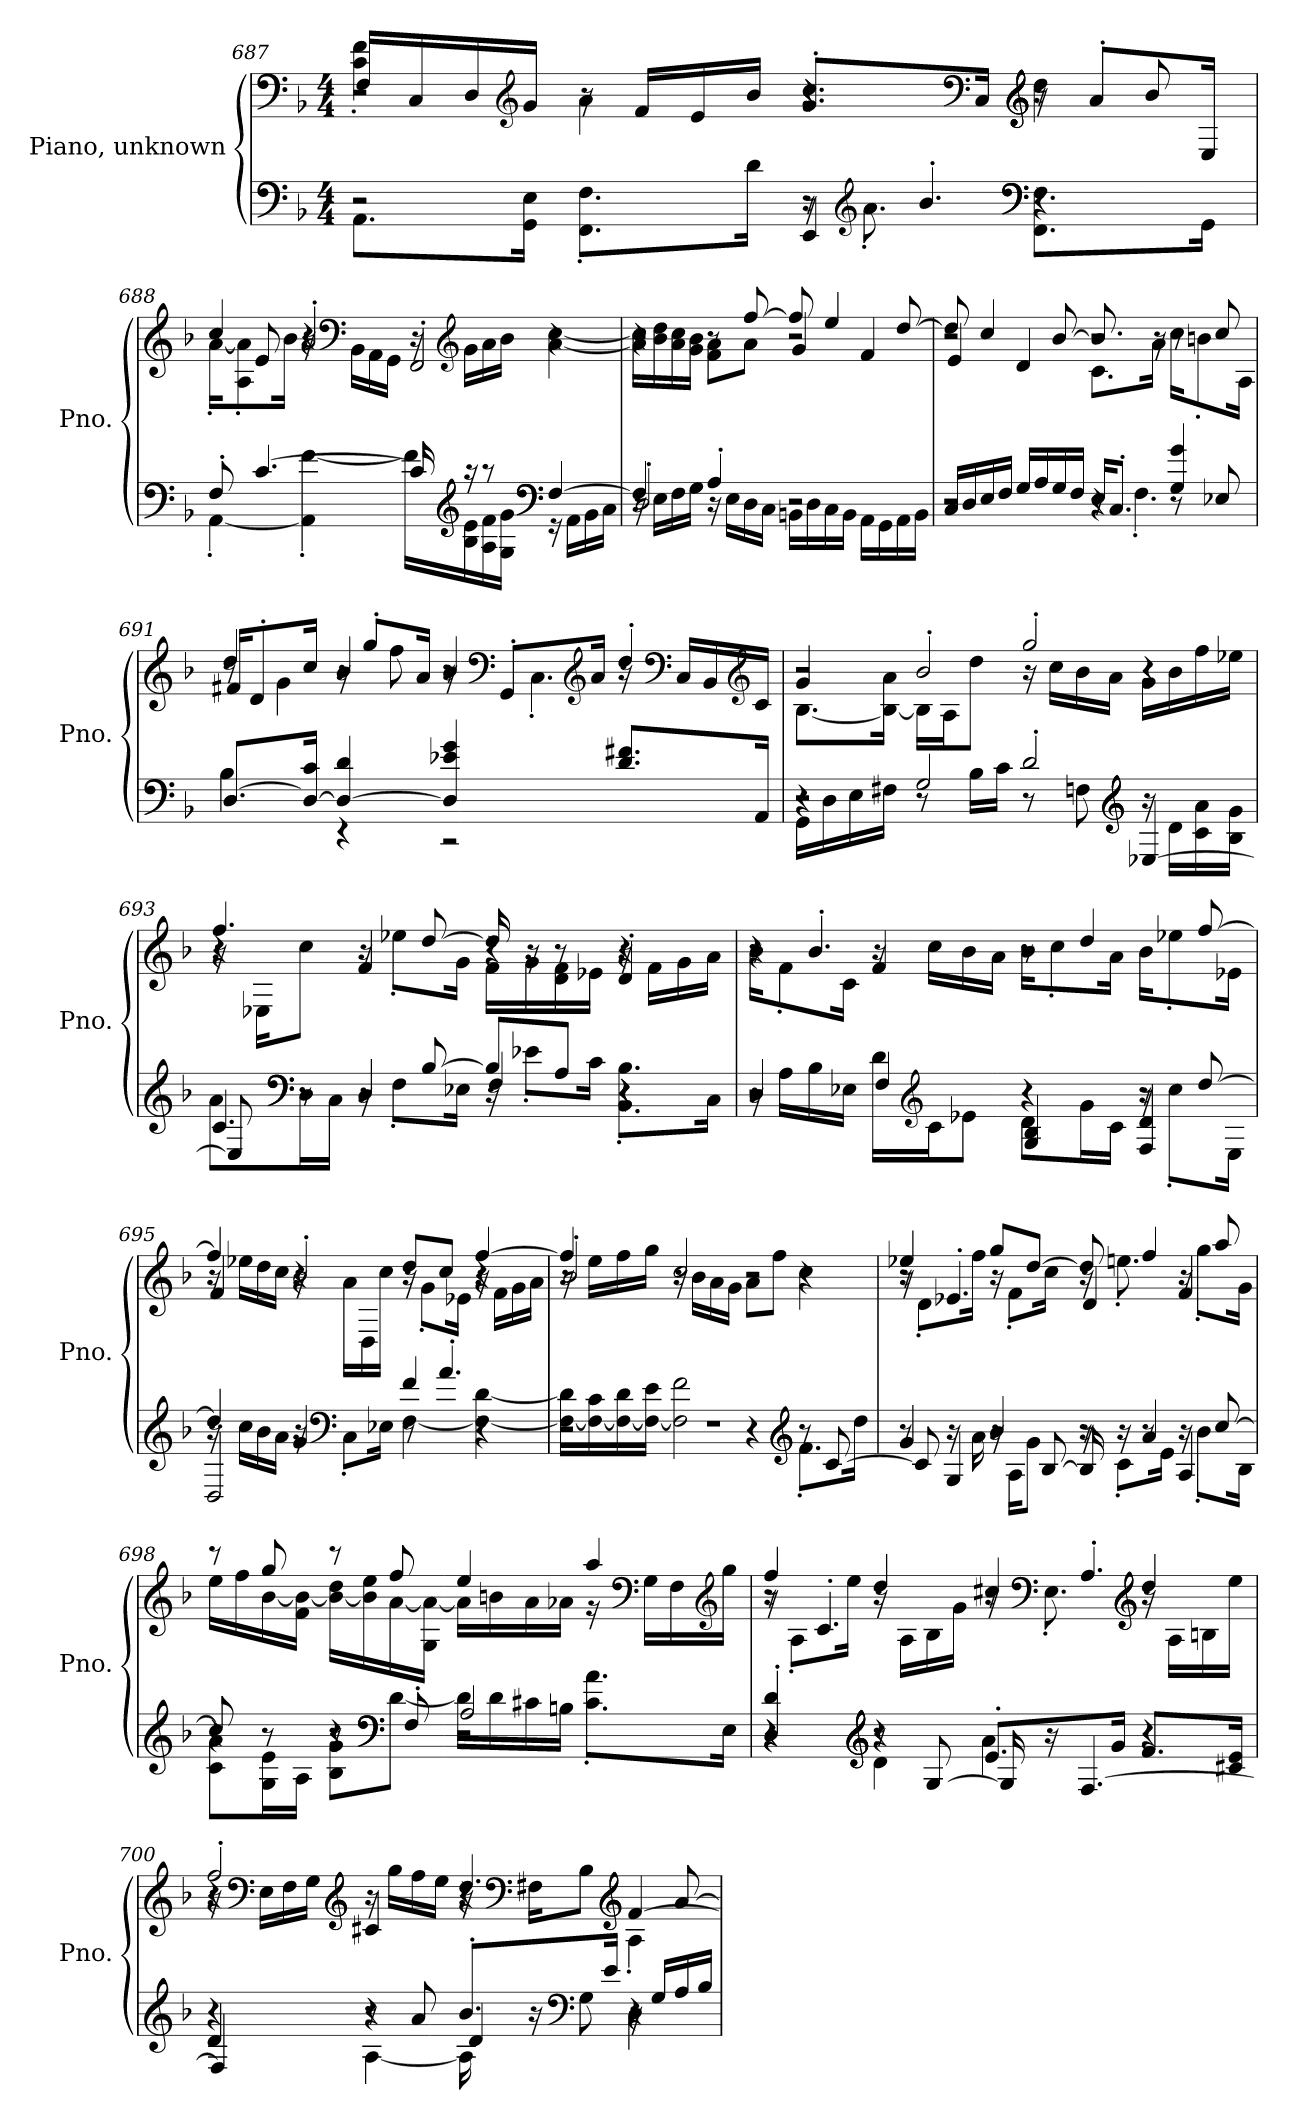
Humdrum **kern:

**kern	**kern
*part1	*part1
*staff2	*staff1
*I"Piano, unknown	*
*I'Pno.	*
*clefF4	*clefF4
*k[b-]	*k[b-]
*M4/4	*M4/4
=687	=687
*^	*^
*	*^	*	*^
2r	8.AA\L	2r	2r	4c\' 4f\'	16F/LL
.	.	.	.	.	16C/
.	.	.	.	.	16D/
*	*	*	*clefG2	*	*
.	16GG\ 16E\Jk	.	.	.	16g/JJ
.	8.FF\' 8.F\'L	.	.	4a\	16r
.	.	.	.	.	16f/LL
.	.	.	.	.	16e/
.	16d\Jk	.	.	.	16b-/JJ
8r	16r	4EE/	4r	4r	8.g/' 8.cc/'L
*clefG2	*	*	*	*	*
.	8.a'\	.	.	.	.
4.b-'/	.	.	.	.	.
*	*	*	*clefF4	*	*
.	.	.	.	.	16C/Jk
*clefF4	*	*	*clefG2	*	*
.	8.FF\ 8.F\L	4r	8r	4dd\	16r
.	.	.	.	.	8a'/L
.	.	.	8b-/	.	.
.	16GG\Jk	.	.	.	16E/Jk
*	*v	*v	*	*	*
!!LO:LB:g=z	!!	!!
=688	=688	=688	=688	=688
8F'/	[4AA'\	4cc/	[16a'\KL	8r
.	.	.	8A\' 8a\]'	.
[4.c/	.	.	.	8e/
.	.	.	16b-\Jk	.
.	4AA\]' [4f\'	2a'/	16r	4r
*	*	*clefF4	*	*
.	.	.	16BB-\LL	.
.	.	.	16AA\	.
.	.	.	16GG\JJ	.
16c/]	16f\LL]	.	16r	2FF'/
*clefG2	*	*clefG2	*	*
16r	16B-\ 16e\	.	16g\LL	.
8r	16A\ 16f\	.	16a\	.
.	16G\ 16g\JJ	.	16b-\JJ	.
*clefF4	*	*	*	*
[4F/	16r	4r	[4a\ [4cc\	.
.	16AA\LL	.	.	.
.	16BB-\	.	.	.
.	16C\JJ	.	.	.
=689	=689	=689	=689	=689
*	*^	*	*	*
4F/]	16r	2D'/	4r	16a\] 16cc\]LL	2r
.	16E\LL	.	.	16b-\ 16dd\	.
.	16F\	.	.	16a\ 16cc\	.
.	16G\JJ	.	.	16g\ 16b-\JJ	.
4A'/	16r	.	8r	8f\ 8a\L	.
.	16E\LL	.	.	.	.
.	16D\	.	[8ff/	8a\J	.
.	16C\JJ	.	.	.	.
2r	16BBn\LL	2r	8ff/]	2r	4g/
.	16D\	.	.	.	.
.	16C\	.	4ee/	.	.
.	16BB\JJ	.	.	.	.
.	16AA\LL	.	.	.	4f/
.	16GG\	.	.	.	.
.	16AA\	.	[8dd/	.	.
.	16BB\JJ	.	.	.	.
!!LO:LB:g=z	!!	!!
=690	=690	=690	=690	=690	=690
2r	2r	16C/LL	8dd/]	2r	4e/
.	.	16D/	.	.	.
.	.	16E/	4cc/	.	.
.	.	16F/JJ	.	.	.
.	.	16G/LL	.	.	4d/
.	.	16A/	.	.	.
.	.	16G/	[8b-/	.	.
.	.	16F/JJ	.	.	.
4r	8r	16E/KL	8.b-/]	8.c\L	2r
.	.	8.C'/J	.	.	.
.	4.F'\	.	.	.	.
.	.	.	16r	16a\Jk	.
4G/ 4g/	.	8r	8r	16cc\KL	.
.	.	.	.	8bn'\	.
.	.	8E-X/	8cc/	.	.
.	.	.	.	16A\Jk	.
*	*v	*v	*	*	*
=691	=691	=691	=691	=691
[8.D/L	4B-\	4dd/	8r	16f#X/KL
.	.	.	.	8d'/
.	.	.	4g\	.
16D/_ 16c/Jk	.	.	.	16cc/Jk
4D/_ 4d/	4r	4b-/	.	16r
.	.	.	.	8gg'/L
.	.	.	8ff\	.
.	.	.	.	16a/Jk
4D/] 4e-X/ 4g/	2r	4b-/	8r	16r
*	*	*clefF4	*	*
.	.	.	.	8GG'/L
.	.	.	4.C'\	.
*	*	*clefG2	*	*
.	.	.	.	16a/Jk
8.d/ 8.f#X/L	.	4dd'/	.	16r
*	*	*clefF4	*	*
.	.	.	.	16C/LL
.	.	.	.	16BB-/
*	*	*clefG2	*	*
16AA/Jk	.	.	.	16c/JJ
!!LO:LB:g=z	!!	!!
=692	=692	=692	=692	=692
*	*^	*	*	*
2r	16GG\LL	4r	2r	[8.B-\L	4g/
.	16D\	.	.	.	.
.	16E\	.	.	.	.
.	16F#X\JJ	.	.	16B-\_ 16a\Jk	.
.	8r	2G/	.	16B-\LL]	2b-'/
.	.	.	.	16A\J	.
.	16B-\LL	.	.	8dd\J	.
.	16c\JJ	.	.	.	.
2d'/	8r	.	2gg'/	16r	.
.	.	.	.	16cc\LL	.
.	8Fn\	.	.	16b-\	.
.	.	.	.	16a\JJ	.
*clefG2	*	*	*	*	*
.	16r	[4E-X/	.	16g\LL	4r
.	16d\LL	.	.	16b-\	.
.	16c\ 16a\	.	.	16ff\	.
.	16B-\ 16g\JJ	.	.	16ee-X\JJ	.
=693	=693	=693	=693	=693	=693
4.c/	8a\L	8E-/]	4.ff/	16r	4r
.	.	.	.	16E-X\KL	.
*clefF4	*	*	*	*	*
.	16D\L	8r	.	8cc\J	.
.	16C\JJ	.	.	.	.
.	16r	4D/	.	16r	4f/
.	8F'\L	.	.	8ee-X'\L	.
[8B-/	.	.	[8dd/	.	.
.	16E-X\Jk	.	.	16g\Jk	.
8B-/L]	16r	4F/	16dd/]	16f\LL	4r
.	8e-X'\L	.	16r	16g\	.
8A/J	.	.	8r	16d\ 16f\	.
.	16c\Jk	.	.	16e-X\JJ	.
4r	8.BB-\' 8.B-\'L	4r	4r	16r	4d'/
.	.	.	.	16f\LL	.
.	.	.	.	16g\	.
.	16C\Jk	.	.	16a\JJ	.
!!LO:LB:g=z	!!	!!
=694	=694	=694	=694	=694	=694
2r	16r	4D/	8r	16b-\KL	4r
.	16A\LL	.	.	8f'\	.
.	16B-\	.	4.b-'/	.	.
.	16E-X\JJ	.	.	16c\Jk	.
.	16d\LL	4F/	.	16r	4f/
*clefG2	*	*	*	*	*
.	16c\J	.	.	16cc\LL	.
.	8e-X\J	.	.	16b-\	.
.	.	.	.	16a\JJ	.
4r	8d\L	4G/ 4B-/	8r	16b-\KL	2r
.	.	.	.	8cc'\	.
.	16g\L	.	4dd/	.	.
.	16c\JJ	.	.	16a\Jk	.
8r	16r	4F/ 4d/	.	16b-\KL	.
.	8cc'\L	.	.	8ee-X'\	.
[8dd/	.	.	[8ff/	.	.
.	16E-\Jk	.	.	16e-X\Jk	.
=695	=695	=695	=695	=695	=695
4dd/]	16r	2D'/	4ff/]	16r	4f/
.	16cc\LL	.	.	16ee-X\LL	.
.	16b-\	.	.	16dd\	.
.	16a\JJ	.	.	16cc\JJ	.
4g/	16r	.	4r	16r	2b-'/
*clefF4	*	*	*	*	*
.	8C'\L	.	.	16a\LL	.
.	.	.	.	16D\	.
.	16E-X\Jk	.	.	16cc\JJ	.
4f/	[4F\	8r	8dd/L	16r	.
.	.	.	.	8g'\L	.
.	.	4.a'/	8cc/J	.	.
.	.	.	.	16e-X\Jk	.
4r	4F\_ [4d\	.	[4ff/	16r	4r
.	.	.	.	16f\LL	.
.	.	.	.	16g\	.
.	.	.	.	16a\JJ	.
!!LO:LB:g=z	!!	!!
=696	=696	=696	=696	=696	=696
1r	16F\_ 16d\]LL	2r	4ff/]	16r	2b-'/
.	16F\_ 16c\	.	.	16ee\LL	.
.	16F\_ 16d\	.	.	16ff\	.
.	16F\_ 16e\JJ	.	.	16gg\JJ	.
.	2F\] 2f\	.	2cc/	16r	.
.	.	.	.	16b-\LL	.
.	.	.	.	16a\	.
.	.	.	.	16g\JJ	.
.	.	4r	.	8a\L	2r
.	.	.	.	8ff\J	.
*clefG2	*	*	*	*	*
.	8.f'\L	8r	4r	4cc\	.
.	.	[8c/	.	.	.
.	16dd\Jk	.	.	.	.
=697	=697	=697	=697	=697	=697
4g/	8r	8c/]	4ee-X/	16r	8r
.	.	.	.	8d'\L	.
.	16r	4G/	.	.	4.e-X'/
.	16a\	.	.	16ff\Jk	.
4b-/	16r	.	8gg/L	16r	.
.	16A\KL	.	.	8f'\L	.
.	8g\J	[8B-/	[8dd/J	.	.
.	.	.	.	16cc\Jk	.
8r	16r	16B-/]	8dd/]	16r	4d/
.	8c'\L	16r	.	8.een'\	.
4a/	.	8r	4ff/	.	.
.	16e\Jk	.	.	.	.
.	16r	4A/	.	16r	4f/
.	8b-'\L	.	.	8gg'\L	.
[8cc/	.	.	8aa/	.	.
.	16B-\Jk	.	.	16g\Jk	.
*	*	*	*	*v	*v
!!LO:PB:g=z
=698	=698	=698	=698	=698
8cc/]	8c\ 8a\L	4r	8r	16ee\LL
.	.	.	.	16ff\
8r	16G\ 16e\L	.	8gg/	[16b-\
.	16A\JJ	.	.	16f\ 16b-\_JJ
4r	8B-\ 8g\L	8r	8r	16b-\_ 16dd\LL
.	.	.	.	16b-\] 16ee\
*clefF4	*	*	*	*
.	[8d\J	8F'/	8ff/	[16a\
.	.	.	.	16G\ 16a\_JJ
2r	16d\LL]	2A/	4ee/	16a\LL]
.	16d\	.	.	16bn\
.	16c#X\	.	.	16a\
.	16Bn\JJ	.	.	16a-X\JJ
.	8.c#\' 8.a\'L	.	4aa/	16r
*	*	*	*clefF4	*
.	.	.	.	16G\LL
.	.	.	.	16F\
*	*	*	*clefG2	*
.	16E\Jk	.	.	16gg\JJ
!!LO:LB:g=z
=699	=699	=699	=699	=699
*	*	*	*	*^
4D/' 4d/'	4r	4r	4ff/	16r	8r
.	.	.	.	8A'\L	.
.	.	.	.	.	4.c'/
.	.	.	.	16ee\Jk	.
*clefG2	*	*	*	*	*
4r	4d\	8r	4dd/	16r	.
.	.	.	.	16A\LL	.
.	.	[8G/	.	16B-\	.
.	.	.	.	16g\JJ	.
8.e'/L	4a\	16G/]	4cc#X/	16r	8r
*	*	*	*clefF4	*	*
.	.	16r	.	8.E'\	.
.	.	[4.F/	.	.	4.A'/
16g/Jk	.	.	.	.	.
*	*	*	*clefG2	*	*
8.f/L	4r	.	4dd/	16r	.
.	.	.	.	16A\LL	.
.	.	.	.	16Bn\	.
16c#X/ 16e/Jk	.	.	.	16ee\JJ	.
!!LO:LB:g=z	!!	!!
=700	=700	=700	=700	=700	=700
4d/	4r	4F/]	2ff'/	16r	4r
*	*	*	*clefF4	*	*
.	.	.	.	16E\LL	.
.	.	.	.	16F\	.
.	.	.	.	16G\JJ	.
*	*	*	*clefG2	*	*
8r	[4A\	4r	.	16r	4c#X/
.	.	.	.	16gg\LL	.
8a/	.	.	.	16ff\	.
.	.	.	.	16ee\JJ	.
8.b-'/L	16A\]	4d/	4.dd/	16r	4r
*	*	*	*clefF4	*	*
.	16r	.	.	16F#X\KL	.
*clefF4	*	*	*	*	*
.	8G\	.	.	8B-\J	.
16e/Jk	.	.	.	.	.
*	*	*	*clefG2	*	*
16r	4D\	4r	.	4A'\	[4f/
16G/LL	.	.	.	.	.
16A/	.	.	[8a/	.	.
16B-/JJ	.	.	.	.	.
*v	*v	*v	*	*	*
*	*v	*v	*v
=	=
*-	*-
